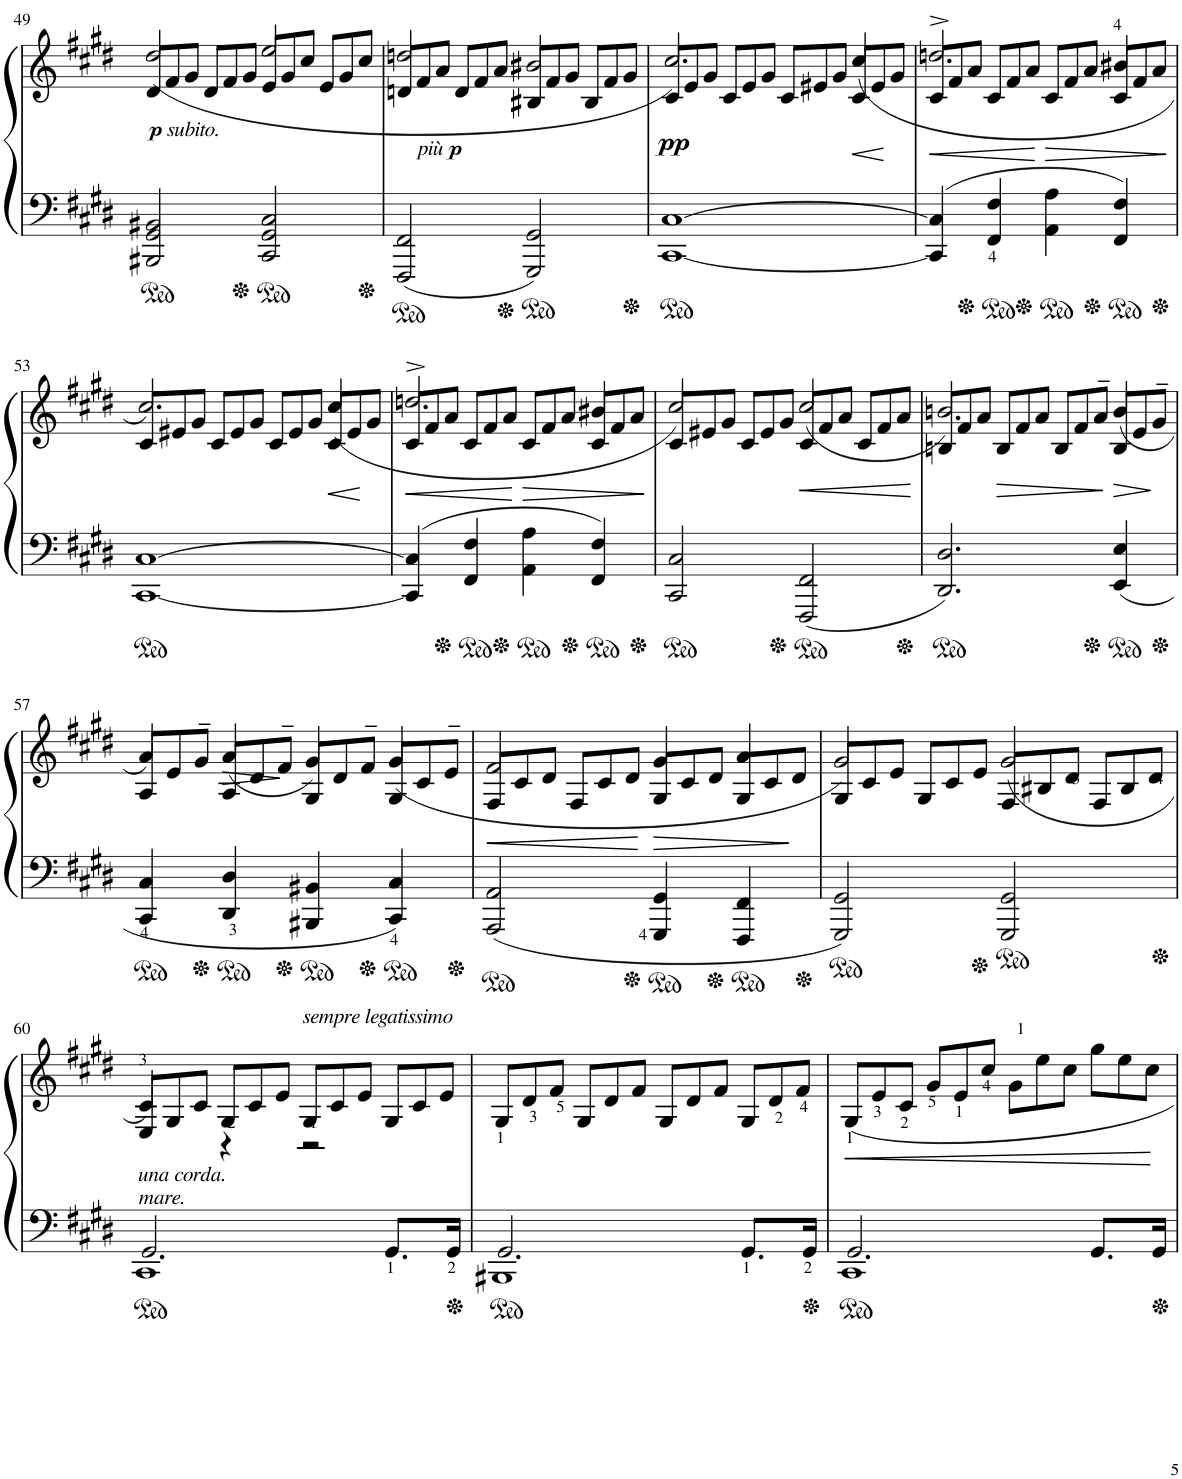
**kern	**kern	**dynam
*part1	*part1	*part1
*staff2	*staff1	*staff1/2
*I"Piano	*	*
*I'Pno.	*	*
!!LO:PB:g=z
*clefF4	*clefG2	*
*k[f#c#g#d#]	*k[f#c#g#d#]	*
*M4/4	*M4/4	*
*met(c)	*met(c)	*
=49	=49	=49
*	*^	*
!	!LO:TX:a:i:t=͡	!	!
!	!LO:TX:b:t=subito.	!	!
2BBB#X/ 2GG#/ 2BB#X/	12d#/L	(2dd#/	.
.	12f#/	.	.
.	12g#/J	.	.
.	12d#/L	.	.
.	12f#/	.	.
.	12g#/J	.	.
2CC#/ 2GG#/ 2C#/	12e/L	2ee/	.
.	12g#/	.	.
.	12cc#/J	.	.
.	12e/L	.	.
.	12g#/	.	.
.	12cc#/J	.	.
=50	=50	=50	=50
2FFF#/ 2FF#/	12dn/L	2ddn/	.
!	!LO:TX:b:i:t=più	!	!
.	12f#/	.	.
.	12a/J	.	.
.	12d/L	.	.
.	12f#/	.	.
.	12a/J	.	.
2GGG#/ 2GG#/	12B#X/L	2b#X/	.
.	12f#/	.	.
.	12g#/J	.	.
.	12B#/L	.	.
.	12f#/	.	.
.	12g#/J	.	.
=51	=51	=51	=51
!	!	!	!LO:DY:b
[1CC# [1C#	12c#/L	2.cc#/)	pp
.	12e/	.	.
.	12g#/J	.	.
.	12c#/L	.	.
.	12e/	.	.
.	12g#/J	.	.
.	12c#/L	.	.
.	12e#X/	.	.
.	12g#/J	.	.
!	!	!	!LO:HP:b
.	12c#/L	(4cc#/	<
.	12e#/	.	.
.	12g#/J	.	.
*	*v	*v	*
.	.	[
=52	=52	=52
!	!	!LO:HP:b
*	*^	*
4CC#/] 4C#/]	12c#/L	2.ddn^/	<
.	12f#/	.	.
.	12a/J	.	.
4FF#/ 4F#/	12c#/L	.	.
.	12f#/	.	.
.	12a/J	.	.
!	!	!	!LO:HP:n=1:b
4AA\ 4A\	12c#/L	.	[ >
.	12f#/	.	.
.	12a/J	.	.
4FF#/ 4F#/	12c#/L	4b#X/	.
.	12f#/	.	.
.	12a/J	.	.
*	*v	*v	*
.	.	]
!!LO:LB:g=z
=53	=53	=53
*	*^	*
[1CC# [1C#	12c#/L	2.cc#/)	.
.	12e#X/	.	.
.	12g#/J	.	.
.	12c#/L	.	.
.	12e#/	.	.
.	12g#/J	.	.
.	12c#/L	.	.
.	12e#/	.	.
.	12g#/J	.	.
!	!	!	!LO:HP:b
.	12c#/L	(4cc#/	<
.	12e#/	.	.
.	12g#/J	.	.
*	*v	*v	*
.	.	[
=54	=54	=54
!	!	!LO:HP:b
*	*^	*
4CC#/] 4C#/]	12c#/L	2.ddn^/	<
.	12f#/	.	.
.	12a/J	.	.
4FF#/ 4F#/	12c#/L	.	.
.	12f#/	.	.
.	12a/J	.	.
!	!	!	!LO:HP:n=1:b
4AA\ 4A\	12c#/L	.	[ >
.	12f#/	.	.
.	12a/J	.	.
4FF#/ 4F#/	12c#/L	4b#X/	.
.	12f#/	.	.
.	12a/J	.	.
*	*v	*v	*
.	.	]
=55	=55	=55
*	*^	*
2CC#/ 2C#/	12c#/L	2cc#/)	.
.	12e#X/	.	.
.	12g#/J	.	.
.	12c#/L	.	.
.	12e#/	.	.
.	12g#/J	.	.
!	!	!	!LO:HP:b
2FFF#/ 2FF#/	12c#/L	(2cc#/	<
.	12f#/	.	.
.	12a/J	.	.
.	12c#/L	.	.
.	12f#/	.	.
.	12a/J	.	.
*	*v	*v	*
.	.	[
=56	=56	=56
*	*^	*
2.DD#/ 2.D#/	12Bn/L	2.bn/)	.
.	12f#/	.	.
.	12a/J	.	.
!	!	!	!LO:HP:b
.	12B/L	.	>
.	12f#/	.	.
.	12a/J	.	.
.	12B/L	.	.
.	12f#/	.	.
.	12a~>/J	.	.
!	!	!	!LO:HP:n=1:b
4EE/ 4E/	12B/L	(4b/	] >
.	12e/	.	.
.	12g#~>/J	.	.
*	*v	*v	*
.	.	]
!!LO:LB:g=z
=57	=57	=57
*	*^	*
4CC#/ 4C#/	12A/L	4a/)	.
.	12e/	.	.
.	12g#~>/J	.	.
!	!	!	!LO:HP:b
4DD#/ 4D#/	12A/L	(4a/	>
.	12d#/	.	.
.	12f#~>/J	.	.
4BBB#X/ 4BB#X/	12G#/L	4g#/)	]
.	12d#/	.	.
.	12f#~>/J	.	.
4CC#/ 4C#/	12G#/L	(4g#/	.
.	12c#/	.	.
.	12e~>/J	.	.
=58	=58	=58	=58
!	!	!	!LO:HP:b
2AAA/ 2AA/	12F#/L	2f#/	<
.	12c#/	.	.
.	12d#/J	.	.
.	12F#/L	.	.
.	12c#/	.	.
.	12d#/J	.	.
!	!	!	!LO:HP:n=1:b
4GGG#/ 4GG#/	12G#/L	4g#/	[ >
.	12c#/	.	.
.	12d#/J	.	.
4FFF#/ 4FF#/	12G#/L	4a/	.
.	12c#/	.	.
.	12d#/J	.	.
*	*v	*v	*
.	.	]
=59	=59	=59
*	*^	*
2GGG#/ 2GG#/	12G#/L	2g#/)	.
.	12c#/	.	.
.	12e/J	.	.
.	12G#/L	.	.
.	12c#/	.	.
.	12e/J	.	.
2GGG#/ 2GG#/	12F#/L	(2g#/	.
.	12B#X/	.	.
.	12d#</J	.	.
.	12F#/L	.	.
.	12B#/	.	.
.	12d#</J	.	.
!!LO:LB:g=z	!!
=60	=60	=60	=60
*^	*	*	*
!	!	!LO:TX:b:i:t=una corda.	!	!
!	!	!LO:TX:b:t=mare.	!	!
1CC#	2.GG#/	12E/L	4c#/)	.
.	.	12G#/	.	.
.	.	12c#/J	.	.
.	.	12G#</L	4r	.
.	.	12c#/	.	.
.	.	12e/J	.	.
!	!	!LO:TX:a:i:t=sempre legatissimo	!	!
.	.	12G#</L	2r	.
.	.	12c#/	.	.
.	.	12e/J	.	.
.	8.GG#/L	12G#/L	.	.
.	.	12c#/	.	.
.	.	12e/J	.	.
.	16GG#/Jk	.	.	.
*	*	*v	*v	*
=61	=61	=61	=61
*	*	*Xbrackettup	*
1BBB#X	2.GG#/	12G#/L	.
.	.	12d#/	.
.	.	12f#/J	.
.	.	12G#/L	.
.	.	12d#/	.
.	.	12f#/J	.
.	.	12G#/L	.
.	.	12d#/	.
.	.	12f#/J	.
.	8.GG#/L	12G#/L	.
.	.	12d#/	.
.	.	12f#/J	.
.	16GG#/Jk	.	.
=62	=62	=62	=62
!	!	!	!LO:HP:b
1CC#	2.GG#/	12G#/L	<
.	.	12e/	.
.	.	12c#/J	.
.	.	12g#/L	.
.	.	12e/	.
.	.	12cc#/J	.
.	.	12g#\L	.
.	.	12ee\	.
.	.	12cc#\J	.
.	8.GG#/L	12gg#\L	.
.	.	12ee\	.
.	.	12cc#\J	.
.	16GG#/Jk	.	.
*v	*v	*	*
.	.	[
=	=	=
*-	*-	*-
